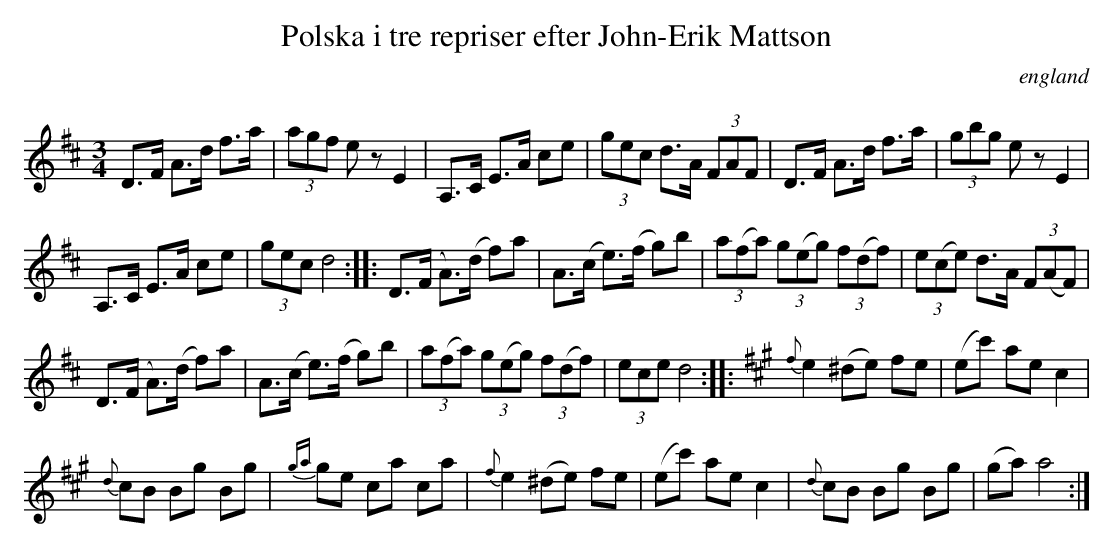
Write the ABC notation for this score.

X:1
T:Polska i tre repriser efter John-Erik Mattson
O:england
Q:150
M:3/4
L:1/8
K:D
D>F A>d f>a | (3agf e z E2 | \
A,>C E>A ce | (3gec d>A (3FAF | \
D>F A>d f>a | (3gbg e z E2 |
A,>C E>A ce | (3gec d4 :: \
D>(F A>)(d f)a | A>(c e>)(f g)b | \
(3a(fa) (3g(eg) (3f(df) | (3e(ce) d>A (3F(AF) |
D>(F A>)(d f)a | A>(c e>)(f g)b | \
(3a(fa) (3g(eg) (3f(df) | (3ece d4 :: \
K:A
{f}e2 (^de) fe | (ec') ae c2 |
{d}cB Bg Bg | {ga}ge ca ca | \
{f}e2 (^de) fe | (ec') ae c2 | \
{d}cB Bg Bg | (ga) a4 :|
